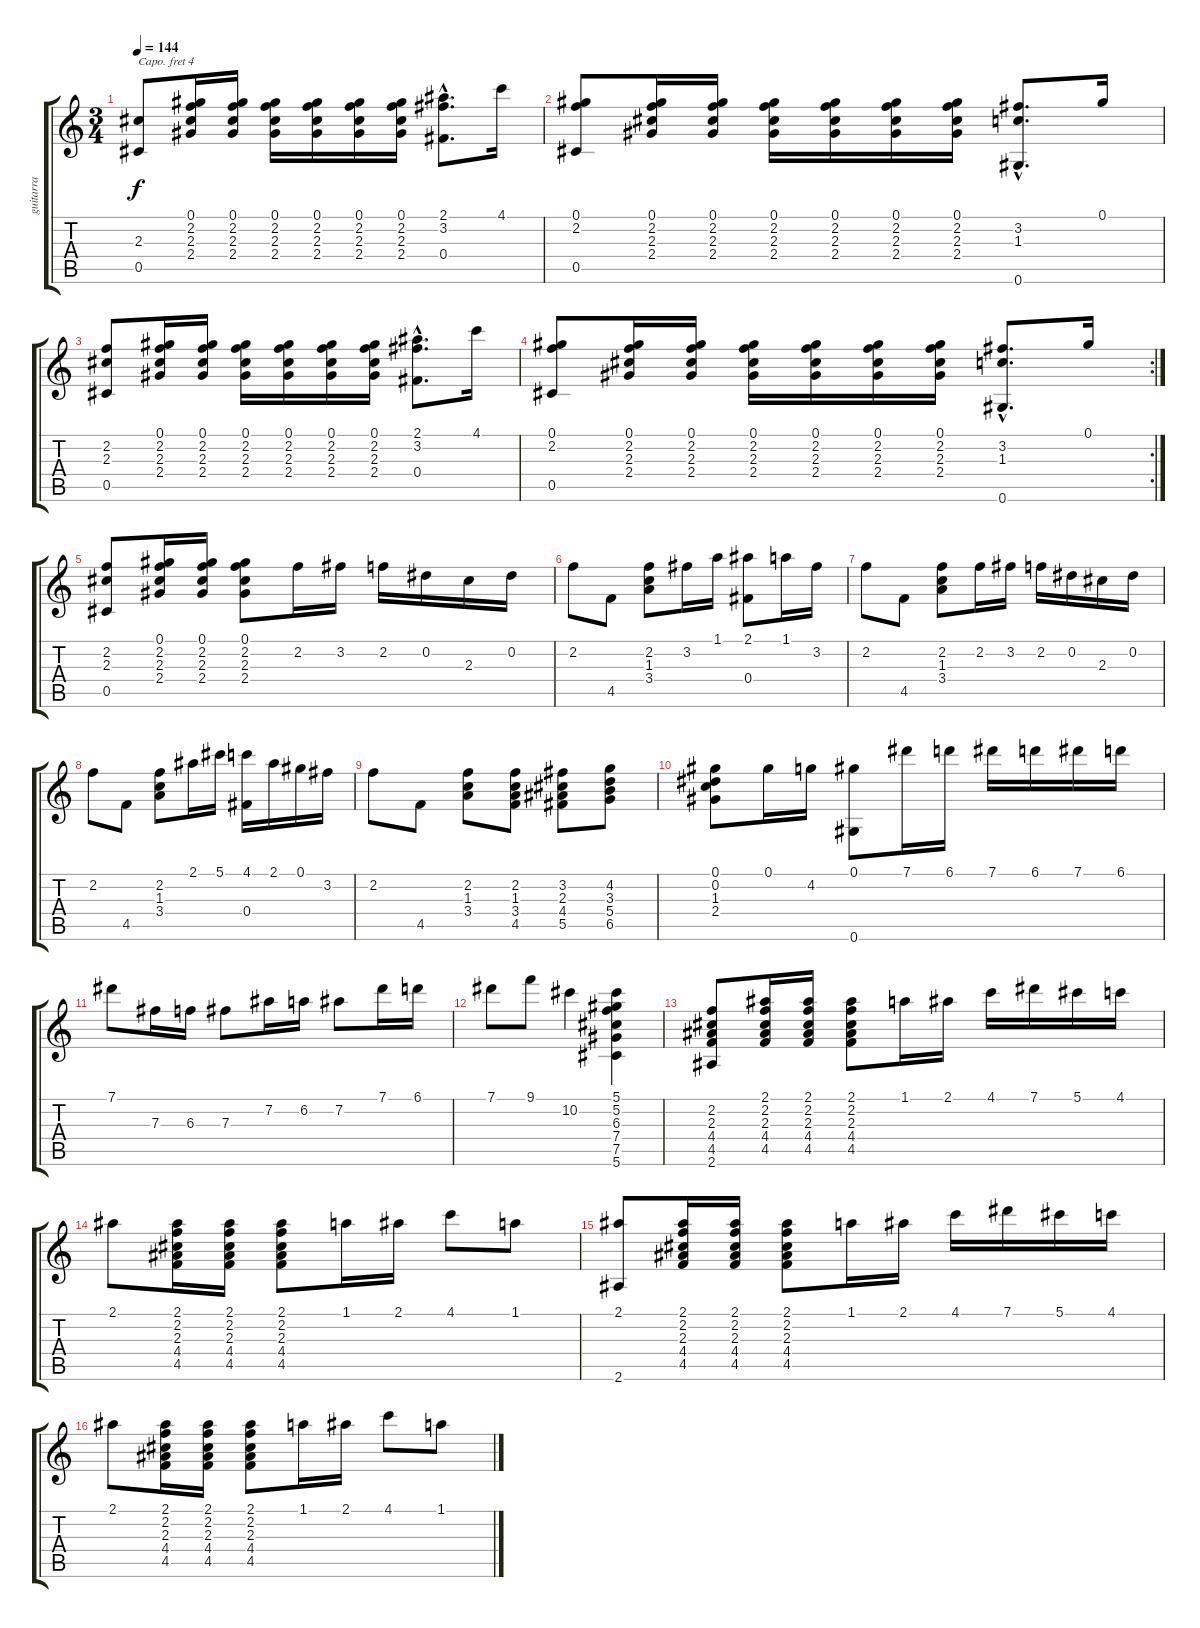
\track ("guitarra     " "guitarra  ") {instrument acousticguitarnylon}
\staff {score tabs}
\capo 4
\tuning (E4 B3 G3 D3 A2 E2) {hide}
\ts (3 4)
\tempo 144
\clef g2
\ks c
(2.3 0.5).8{dy f} (0.1 2.2 2.3 2.4).16 (0.1 2.2 2.3 2.4).16 (0.1 2.2 2.3 2.4).16 (0.1 2.2 2.3 2.4).16 (0.1 2.2 2.3 2.4).16 (0.1 2.2 2.3 2.4).16 (2.1{hac} 3.2{hac} 0.4{hac}).8{d} 4.1.16 |
(0.1 2.2 0.5).8 (0.1 2.2 2.3 2.4).16 (0.1 2.2 2.3 2.4).16 (0.1 2.2 2.3 2.4).16 (0.1 2.2 2.3 2.4).16 (0.1 2.2 2.3 2.4).16 (0.1 2.2 2.3 2.4).16 (3.2{hac} 1.3{hac} 0.6{hac}).8{d} 0.1.16 |
(2.2 2.3 0.5).8 (0.1 2.2 2.3 2.4).16 (0.1 2.2 2.3 2.4).16 (0.1 2.2 2.3 2.4).16 (0.1 2.2 2.3 2.4).16 (0.1 2.2 2.3 2.4).16 (0.1 2.2 2.3 2.4).16 (2.1{hac} 3.2{hac} 0.4{hac}).8{d} 4.1.16 |
\rc 2
(0.1 2.2 0.5).8 (0.1 2.2 2.3 2.4).16 (0.1 2.2 2.3 2.4).16 (0.1 2.2 2.3 2.4).16 (0.1 2.2 2.3 2.4).16 (0.1 2.2 2.3 2.4).16 (0.1 2.2 2.3 2.4).16 (3.2{hac} 1.3{hac} 0.6{hac}).8{d} 0.1.16 |
(2.2 2.3 0.5).8 (0.1 2.2 2.3 2.4).16 (0.1 2.2 2.3 2.4).16 (0.1 2.2 2.3 2.4).8 2.2.16 3.2.16 2.2.16 0.2.16 2.3.16 0.2.16 |
2.2.8 4.5.8 (2.2 1.3 3.4).8 3.2.16 1.1.16 (2.1 0.4).8 1.1.16 3.2.16 |
2.2.8 4.5.8 (2.2 1.3 3.4).8 2.2.16 3.2.16 2.2.16 0.2.16 2.3.16 0.2.16 |
2.2.8 4.5.8 (2.2 1.3 3.4).8 2.1.16 5.1.16 (4.1 0.4).16 2.1.16 0.1.16 3.2.16 |
2.2.8 4.5.8 (2.2 1.3 3.4).8 (2.2 1.3 3.4 4.5).8 (3.2 2.3 4.4 5.5).8 (4.2 3.3 5.4 6.5).8 |
(0.1 0.2 1.3 2.4).8 0.1.16 4.2.16 (0.1 0.6).8 7.1.16 6.1.16 7.1.16 6.1.16 7.1.16 6.1.16 |
7.1.8 7.3.16 6.3.16 7.3.8 7.2.16 6.2.16 7.2.8 7.1.16 6.1.16 |
7.1.8 9.1.8 10.2.4 (5.1 5.2 6.3 7.4 7.5 5.6).4 |
(2.2 2.3 4.4 4.5 2.6).8 (2.1 2.2 2.3 4.4 4.5).16 (2.1 2.2 2.3 4.4 4.5).16 (2.1 2.2 2.3 4.4 4.5).8 1.1.16 2.1.16 4.1.16 7.1.16 5.1.16 4.1.16 |
2.1.8 (2.1 2.2 2.3 4.4 4.5).16 (2.1 2.2 2.3 4.4 4.5).16 (2.1 2.2 2.3 4.4 4.5).8 1.1.16 2.1.16 4.1.8 1.1.8 |
(2.1 2.6).8 (2.1 2.2 2.3 4.4 4.5).16 (2.1 2.2 2.3 4.4 4.5).16 (2.1 2.2 2.3 4.4 4.5).8 1.1.16 2.1.16 4.1.16 7.1.16 5.1.16 4.1.16 |
2.1.8 (2.1 2.2 2.3 4.4 4.5).16 (2.1 2.2 2.3 4.4 4.5).16 (2.1 2.2 2.3 4.4 4.5).8 1.1.16 2.1.16 4.1.8 1.1.8
